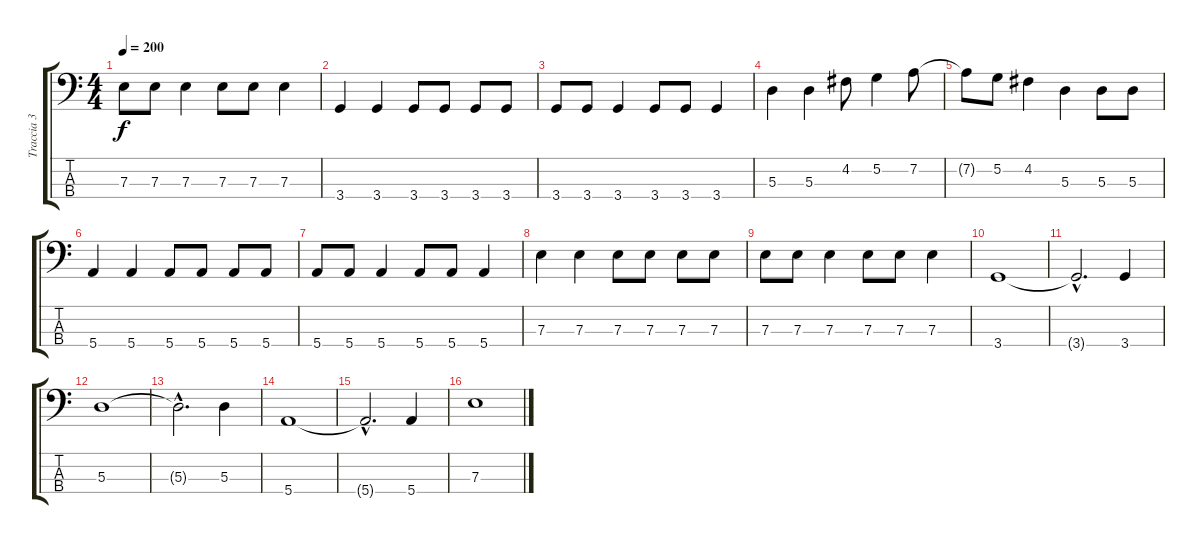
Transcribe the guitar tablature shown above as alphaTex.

\track ("Traccia 3" "Traccia 3") {instrument electricbasspick}
\staff {score tabs}
\tuning (G2 D2 A1 E1) {hide}
\ts (4 4)
\tempo 200
\clef f4
\ks c
7.3.8{dy f} 7.3.8 7.3.4 7.3.8 7.3.8 7.3.4 |
3.4.4 3.4.4 3.4.8 3.4.8 3.4.8 3.4.8 |
3.4.8 3.4.8 3.4.4 3.4.8 3.4.8 3.4.4 |
5.3.4 5.3.4 4.2.8 5.2.4 7.2.8 |
7.2{t}.8 5.2.8 4.2.4 5.3.4 5.3.8 5.3.8 |
5.4.4 5.4.4 5.4.8 5.4.8 5.4.8 5.4.8 |
5.4.8 5.4.8 5.4.4 5.4.8 5.4.8 5.4.4 |
7.3.4 7.3.4 7.3.8 7.3.8 7.3.8 7.3.8 |
7.3.8 7.3.8 7.3.4 7.3.8 7.3.8 7.3.4 |
3.4.1 |
3.4{hac t}.2{d} 3.4.4 |
5.3.1 |
5.3{hac t}.2{d} 5.3.4 |
5.4.1 |
5.4{hac t}.2{d} 5.4.4 |
7.3.1
